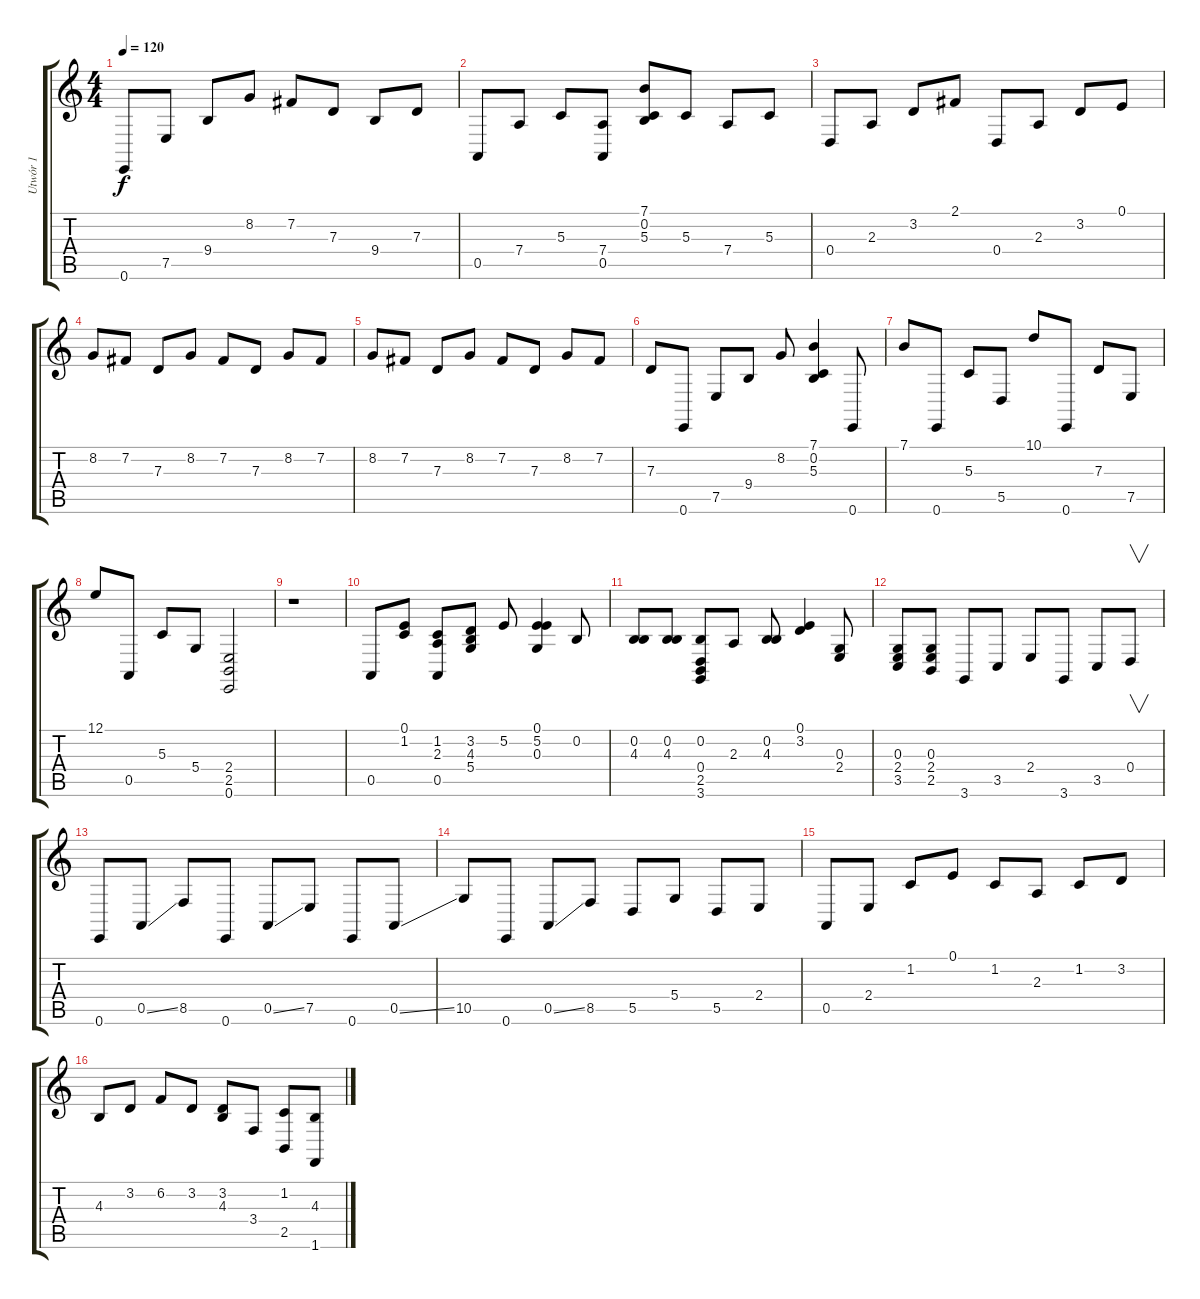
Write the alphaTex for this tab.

\track ("Utwór 1" "Utwór 1") {instrument sitar}
\staff {score tabs}
\tuning (E4 B3 G3 D3 A2 E2) {hide}
\ts (4 4)
\tempo 120
\clef g2
\ks c
0.6.8{dy f instrument sitar} 7.5.8 9.4.8 8.2.8 7.2.8 7.3.8 9.4.8 7.3.8 |
0.5.8 7.4.8 5.3.8 (7.4 0.5).8 (7.1 0.2 5.3).8 5.3.8 7.4.8 5.3.8 |
0.4.8 2.3.8 3.2.8 2.1.8 0.4.8 2.3.8 3.2.8 0.1.8 |
8.2.8 7.2.8 7.3.8 8.2.8 7.2.8 7.3.8 8.2.8 7.2.8 |
8.2.8 7.2.8 7.3.8 8.2.8 7.2.8 7.3.8 8.2.8 7.2.8 |
7.3.8 0.6.8 7.5.8 9.4.8 8.2.8 (7.1 0.2 5.3).4 0.6.8 |
7.1.8 0.6.8 5.3.8 5.5.8 10.1.8 0.6.8 7.3.8 7.5.8 |
12.1.8 0.5.8 5.3.8 5.4.8 (2.4 2.5 0.6).2 |
r.1 |
0.5.8 (0.1 1.2).8 (1.2 2.3 0.5).8 (3.2 4.3 5.4).8 5.2.8 (0.1 5.2 0.3).4 0.2.8{volume 8} |
(0.2 4.3).8{volume 10} (0.2 4.3).8 (0.2 0.4 2.5 3.6).8 2.3.8 (0.2 4.3).8 (0.1 3.2).4 (0.3 2.4).8 |
(0.3 2.4 3.5).8 (0.3 2.4 2.5).8 3.6.8 3.5.8 2.4.8 3.6.8 3.5.8 0.4.8{v} |
0.6.8 0.5{ss}.8 8.5.8 0.6.8 0.5{ss}.8 7.5.8 0.6.8 0.5{ss}.8 |
10.5.8 0.6.8 0.5{ss}.8 8.5.8 5.5.8 5.4.8 5.5.8 2.4.8 |
0.5.8 2.4.8 1.2.8 0.1.8 1.2.8 2.3.8 1.2.8 3.2.8 |
4.3.8 3.2.8 6.2.8 3.2.8 (3.2 4.3).8 3.4.8 (1.2 2.5).8 (4.3 1.6).8
